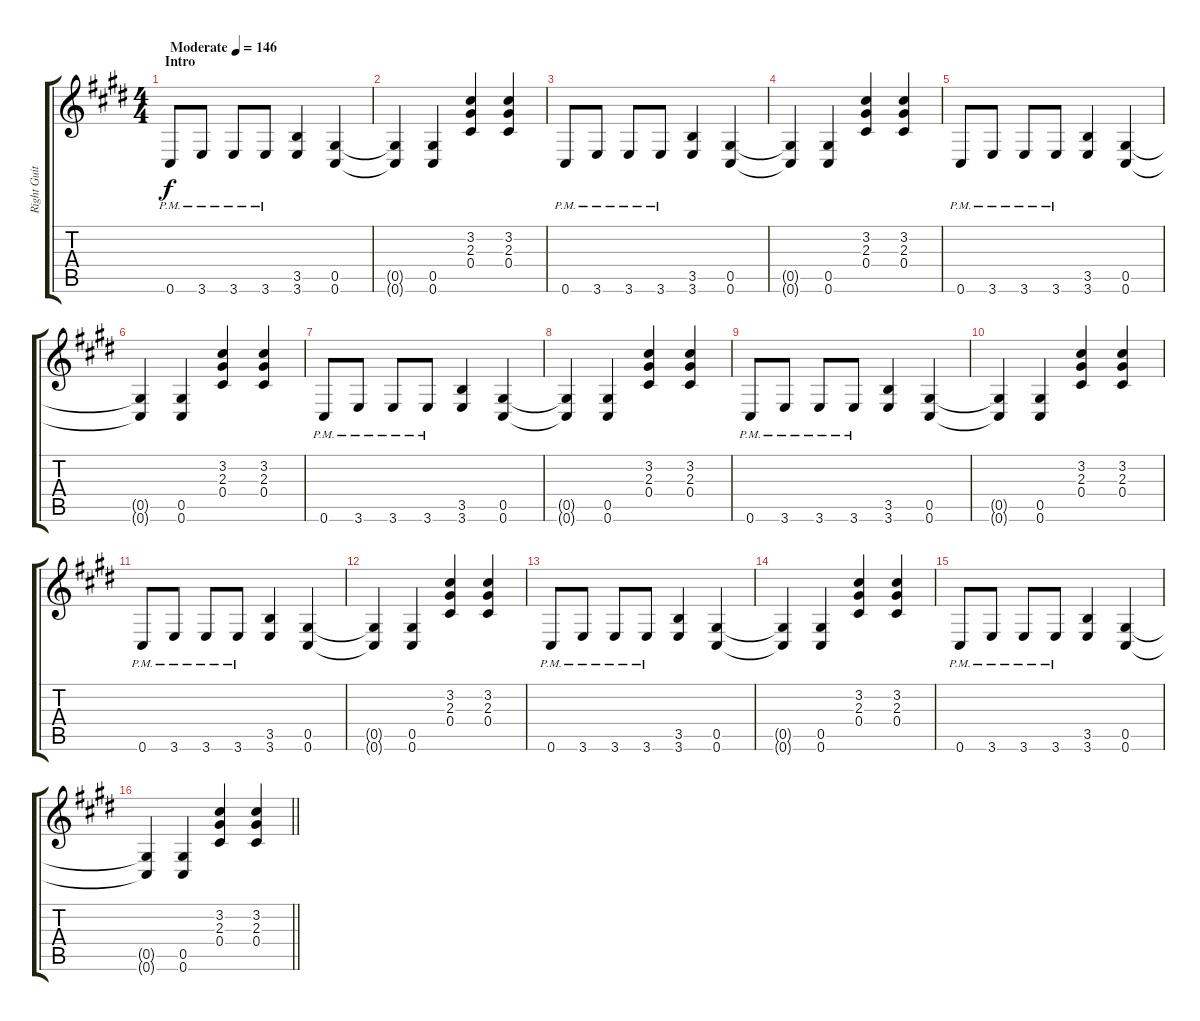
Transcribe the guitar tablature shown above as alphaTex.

\track ("Right Guitar" "Right Guit") {instrument overdrivenguitar}
\staff {score tabs}
\tuning (Eb4 Bb3 Gb3 Db3 Ab2 Db2) {hide}
\ts (4 4)
\section ("" "Intro")
\tempo (146 "Moderate")
\clef g2
\ks e
0.6{pm}.8{dy f instrument overdrivenguitar} 3.6{pm}.8 3.6{pm}.8 3.6{pm}.8 (3.5 3.6).4 (0.5 0.6).4 |
(0.5{t} 0.6{t}).4 (0.5 0.6).4 (3.2 2.3 0.4).4 (3.2 2.3 0.4).4 |
0.6{pm}.8 3.6{pm}.8 3.6{pm}.8 3.6{pm}.8 (3.5 3.6).4 (0.5 0.6).4 |
(0.5{t} 0.6{t}).4 (0.5 0.6).4 (3.2 2.3 0.4).4 (3.2 2.3 0.4).4 |
0.6{pm}.8 3.6{pm}.8 3.6{pm}.8 3.6{pm}.8 (3.5 3.6).4 (0.5 0.6).4 |
(0.5{t} 0.6{t}).4 (0.5 0.6).4 (3.2 2.3 0.4).4 (3.2 2.3 0.4).4 |
0.6{pm}.8 3.6{pm}.8 3.6{pm}.8 3.6{pm}.8 (3.5 3.6).4 (0.5 0.6).4 |
(0.5{t} 0.6{t}).4 (0.5 0.6).4 (3.2 2.3 0.4).4 (3.2 2.3 0.4).4 |
0.6{pm}.8 3.6{pm}.8 3.6{pm}.8 3.6{pm}.8 (3.5 3.6).4 (0.5 0.6).4 |
(0.5{t} 0.6{t}).4 (0.5 0.6).4 (3.2 2.3 0.4).4 (3.2 2.3 0.4).4 |
0.6{pm}.8 3.6{pm}.8 3.6{pm}.8 3.6{pm}.8 (3.5 3.6).4 (0.5 0.6).4 |
(0.5{t} 0.6{t}).4 (0.5 0.6).4 (3.2 2.3 0.4).4 (3.2 2.3 0.4).4 |
0.6{pm}.8 3.6{pm}.8 3.6{pm}.8 3.6{pm}.8 (3.5 3.6).4 (0.5 0.6).4 |
(0.5{t} 0.6{t}).4 (0.5 0.6).4 (3.2 2.3 0.4).4 (3.2 2.3 0.4).4 |
0.6{pm}.8 3.6{pm}.8 3.6{pm}.8 3.6{pm}.8 (3.5 3.6).4 (0.5 0.6).4 |
\barLineRight lightlight
(0.5{t} 0.6{t}).4 (0.5 0.6).4 (3.2 2.3 0.4).4 (3.2 2.3 0.4).4
